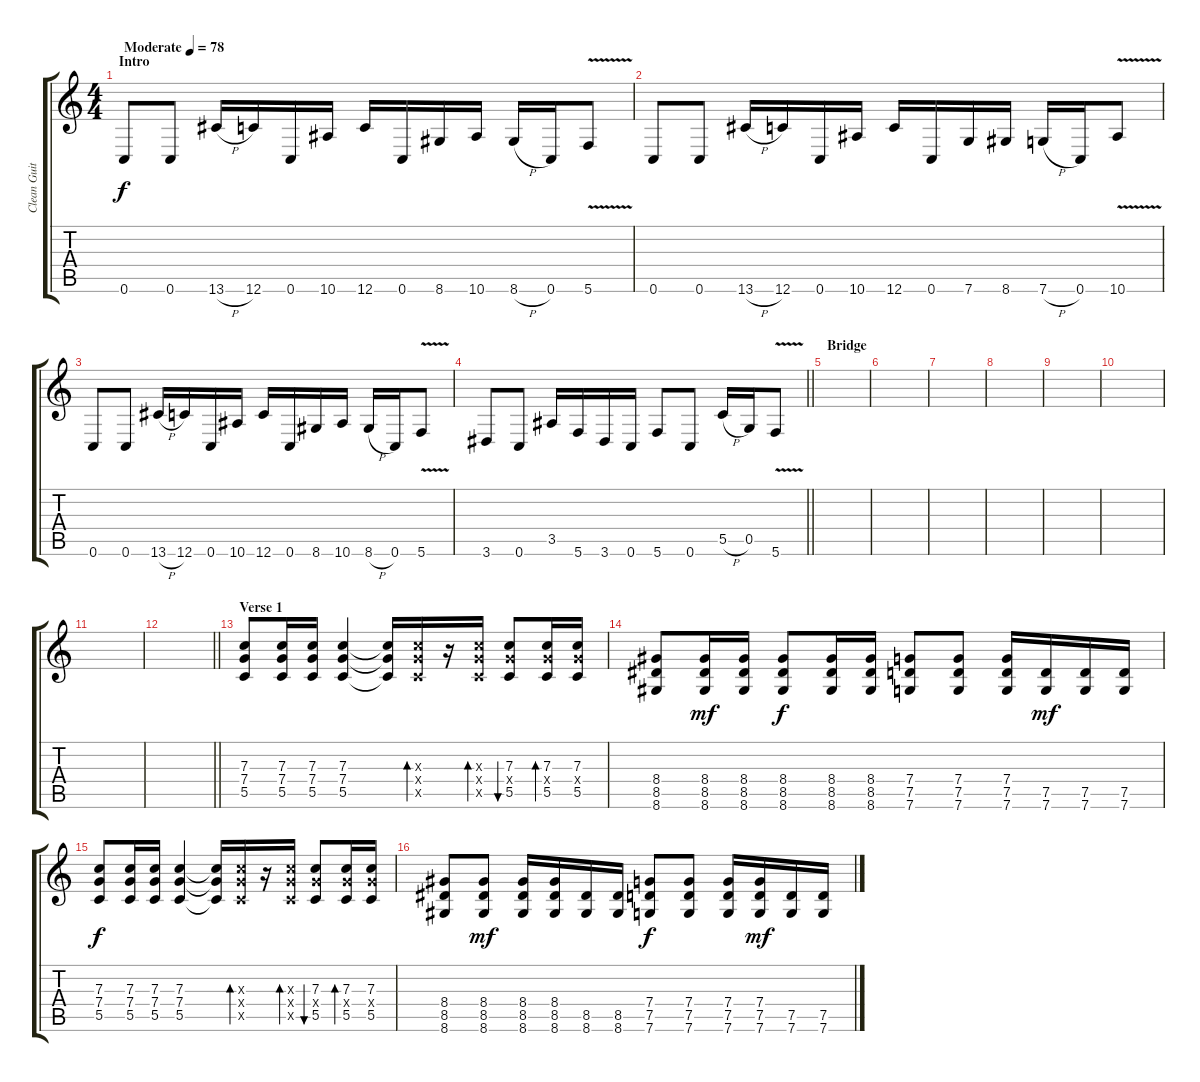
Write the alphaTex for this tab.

\track ("Clean Guitar" "Clean Guit") {instrument electricguitarclean}
\staff {score tabs}
\tuning (D4 A3 F3 C3 G2 C2) {hide}
\ts (4 4)
\section ("" "Intro")
\tempo (78 "Moderate")
\clef g2
\ks c
0.6.8{dy f instrument electricguitarclean} 0.6.8 13.6{h}.16 12.6.16 0.6.16 10.6.16 12.6.16 0.6.16 8.6.16 10.6.16 8.6{h}.16 0.6.16 5.6{v}.8 |
0.6.8 0.6.8 13.6{h}.16 12.6.16 0.6.16 10.6.16 12.6.16 0.6.16 7.6.16 8.6.16 7.6{h}.16 0.6.16 10.6{v}.8 |
0.6.8 0.6.8 13.6{h}.16 12.6.16 0.6.16 10.6.16 12.6.16 0.6.16 8.6.16 10.6.16 8.6{h}.16 0.6.16 5.6{v}.8 |
\barLineRight lightlight
3.6.8 0.6.8 3.5.16 5.6.16 3.6.16 0.6.16 5.6.8 0.6.8 5.5{h}.16 0.5.16 5.6{v}.8 |
\section ("" "Bridge")
|
|
|
|
|
|
|
\barLineRight lightlight
|
\section ("" "Verse 1")
(7.3 7.4 5.5).8 (7.3 7.4 5.5).16 (7.3 7.4 5.5).16 (7.3 7.4 5.5).4 (7.3{t} 7.4{t} 5.5{t}).16 (7.3{x} 7.4{x} 5.5{x}).16{bd 30} r.16 (7.3{x} 7.4{x} 5.5{x}).16{bd 30} (7.3 7.4{x} 5.5).8{bu 30} (7.3 7.4{x} 5.5).16{bd 30} (7.3 7.4{x} 5.5).16 |
(8.4 8.5 8.6).8 (8.4 8.5 8.6).16{dy mf} (8.4 8.5 8.6).16 (8.4 8.5 8.6).8{dy f} (8.4 8.5 8.6).16 (8.4 8.5 8.6).16 (7.4 7.5 7.6).8 (7.4 7.5 7.6).8 (7.4 7.5 7.6).16 (7.5 7.6).16{dy mf} (7.5 7.6).16 (7.5 7.6).16 |
(7.3 7.4 5.5).8{dy f} (7.3 7.4 5.5).16 (7.3 7.4 5.5).16 (7.3 7.4 5.5).4 (7.3{t} 7.4{t} 5.5{t}).16 (7.3{x} 7.4{x} 5.5{x}).16{bd 30} r.16 (7.3{x} 7.4{x} 5.5{x}).16{bd 30} (7.3 7.4{x} 5.5).8{bu 30} (7.3 7.4{x} 5.5).16{bd 30} (7.3 7.4{x} 5.5).16 |
(8.4 8.5 8.6).8 (8.4 8.5 8.6).8{dy mf} (8.4 8.5 8.6).16 (8.4 8.5 8.6).16 (8.5 8.6).16 (8.5 8.6).16 (7.4 7.5 7.6).8{dy f} (7.4 7.5 7.6).8 (7.4 7.5 7.6).16 (7.4 7.5 7.6).16{dy mf} (7.5 7.6).16 (7.5 7.6).16
